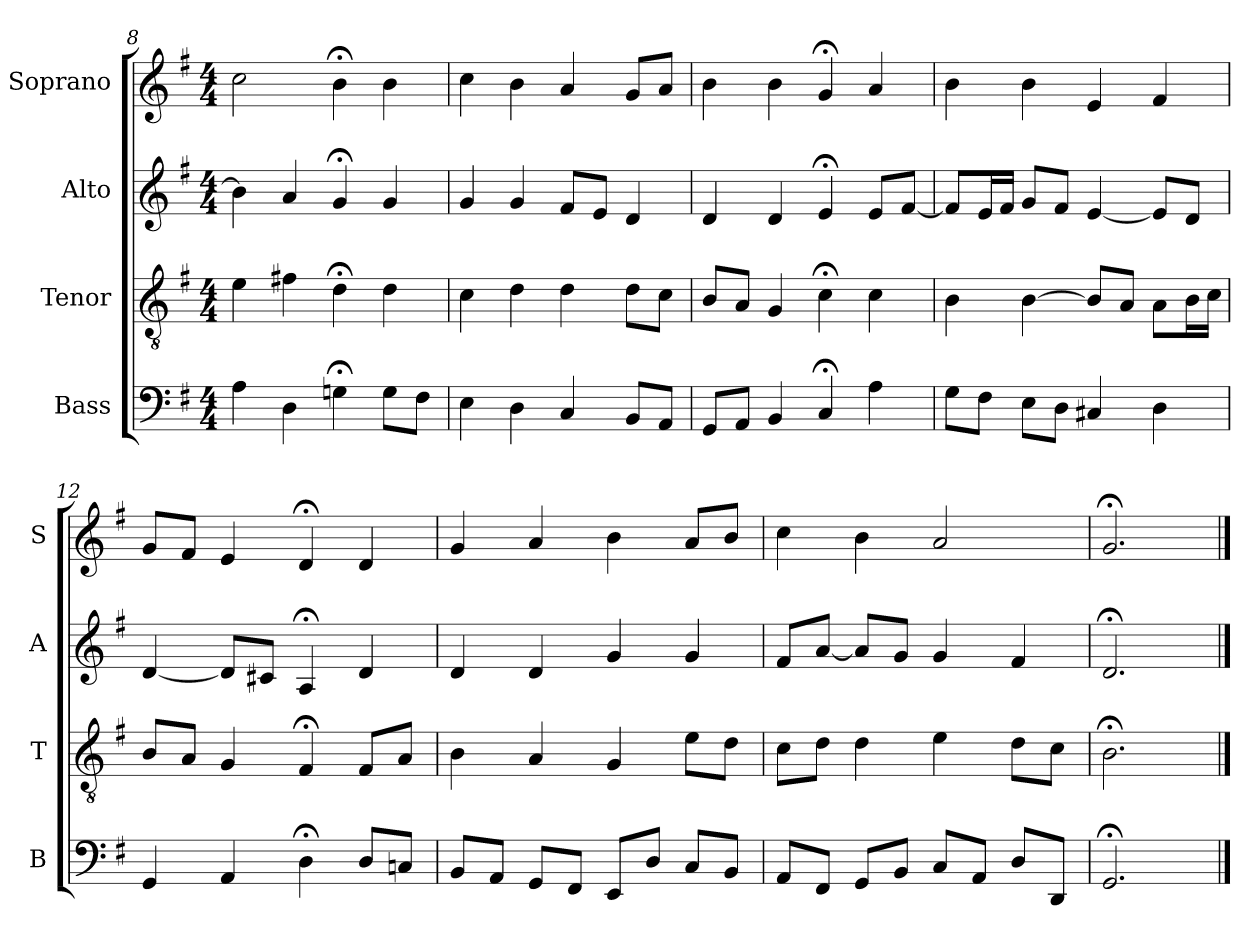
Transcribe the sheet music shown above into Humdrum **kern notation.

**kern	**kern	**kern	**kern
*part4	*part3	*part2	*part1
*staff4	*staff3	*staff2	*staff1
*I"Bass	*I"Tenor	*I"Alto	*I"Soprano
*I'B	*I'T	*I'A	*I'S
*clefF4	*clefGv2	*clefG2	*clefG2
*k[f#]	*k[f#]	*k[f#]	*k[f#]
*G:	*G:	*G:	*G:
*M4/4	*M4/4	*M4/4	*M4/4
=8	=8	=8	=8
4A	4e	4b]	2cc
4D	4f#X	4a	.
4Gn;<	4d;<	4g;<	4b;<
8GL	4d	4g	4b
8F#J	.	.	.
=9	=9	=9	=9
4E	4c	4g	4cc
4D	4d	4g	4b
4C	4d	8f#L	4a
.	.	8eJ	.
8BBL	8dL	4d	8gL
8AAJ	8cJ	.	8aJ
=10	=10	=10	=10
8GGL	8BL	4d	4b
8AAJ	8AJ	.	.
4BB	4G	4d	4b
4C;<	4c;<	4e;<	4g;<
4A	4c	8eL	4a
.	.	[8f#J	.
=11	=11	=11	=11
8GL	4B	8f#L]	4b
8F#J	.	16eL	.
.	.	16f#JJ	.
8EL	[4B	8gL	4b
8DJ	.	8f#J	.
4C#X	8BL]	[4e	4e
.	8AJ	.	.
4D	8AL	8eL]	4f#
.	16BL	8dJ	.
.	16cJJ	.	.
=12	=12	=12	=12
4GG	8BL	[4d	8gL
.	8AJ	.	8f#J
4AA	4G	8dL]	4e
.	.	8c#XJ	.
4D;<	4F#;<	4A;<	4d;<
8DL	8F#L	4d	4d
8CnJ	8AJ	.	.
=13	=13	=13	=13
8BBL	4B	4d	4g
8AAJ	.	.	.
8GGL	4A	4d	4a
8FF#J	.	.	.
8EEL	4G	4g	4b
8DJ	.	.	.
8CL	8eL	4g	8aL
8BBJ	8dJ	.	8bJ
=14	=14	=14	=14
8AAL	8cL	8f#L	4cc
8FF#J	8dJ	[8aJ	.
8GGL	4d	8aL]	4b
8BBJ	.	8gJ	.
8CL	4e	4g	2a
8AAJ	.	.	.
8DL	8dL	4f#	.
8DDJ	8cJ	.	.
=15	=15	=15	=15
2.GG;<	2.B;<	2.d;<	2.g;<
==	==	==	==
*-	*-	*-	*-
